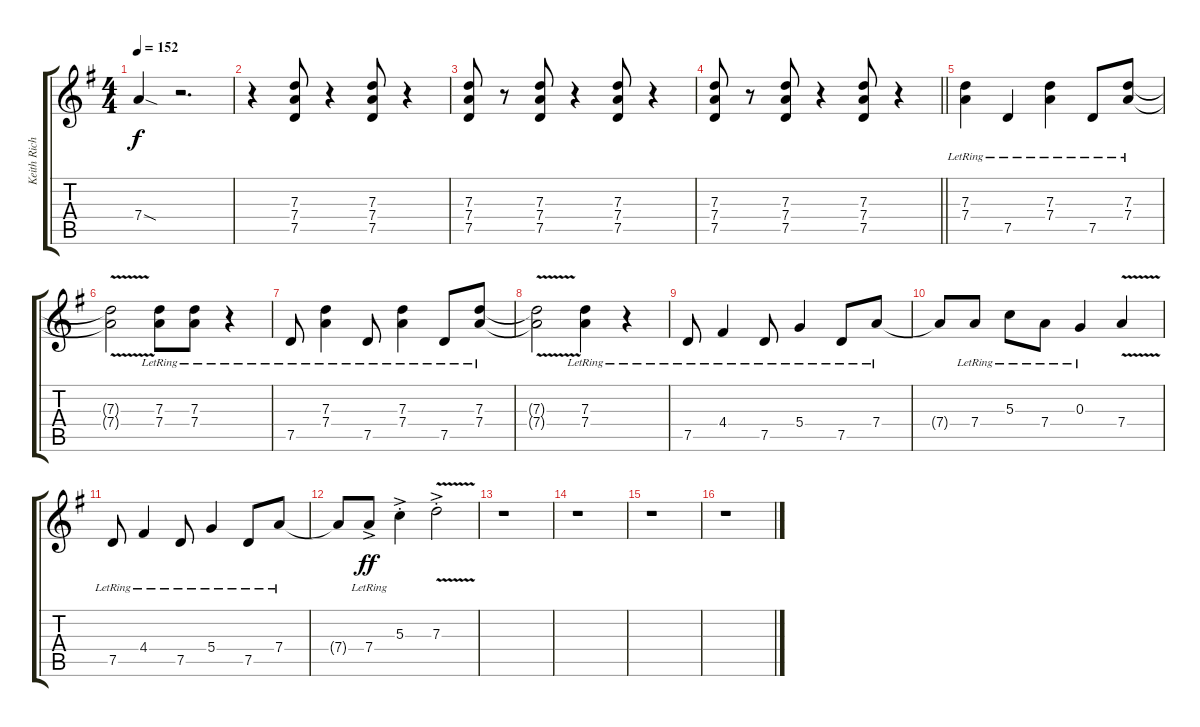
\track ("Keith Richards" "Keith Rich") {instrument overdrivenguitar}
\staff {score tabs}
\tuning (D4 B3 G3 D3 G2 D2) {hide}
\ts (4 4)
\tempo 152
\clef g2
\ks g
7.4{sod}.4{dy f} r.2{d} |
r.4 (7.3 7.4 7.5).8 r.4 (7.3 7.4 7.5).8 r.4 |
(7.3 7.4 7.5).8 r.8 (7.3 7.4 7.5).8 r.4 (7.3 7.4 7.5).8 r.4 |
\barLineRight lightlight
(7.3 7.4 7.5).8 r.8 (7.3 7.4 7.5).8 r.4 (7.3 7.4 7.5).8 r.4 |
(7.3{lr} 7.4{lr}).4 7.5{lr}.4 (7.3{lr} 7.4{lr}).4 7.5{lr}.8 (7.3{lr} 7.4{lr}).8 |
(7.3{v t} 7.4{v t}).2 (7.3{lr} 7.4{lr}).8 (7.3{lr} 7.4{lr}).8 r.4 |
7.5{lr}.8 (7.3{lr} 7.4{lr}).4 7.5{lr}.8 (7.3{lr} 7.4{lr}).4 7.5{lr}.8 (7.3{lr} 7.4{lr}).8 |
(7.3{v t} 7.4{v t}).2 (7.3{lr} 7.4{lr}).4 r.4 |
7.5{lr}.8 4.4{lr}.4 7.5{lr}.8 5.4{lr}.4 7.5{lr}.8 7.4{lr}.8 |
7.4{t}.8 7.4{lr}.8 5.3{lr}.8 7.4{lr}.8 0.3{lr}.4 7.4{v}.4 |
7.5{lr}.8 4.4{lr}.4 7.5{lr}.8 5.4{lr}.4 7.5{lr}.8 7.4{lr}.8 |
7.4{t}.8 7.4{ac lr}.8{dy ff} 5.3{ac st}.4 7.3{v ac st}.2 |
r.1 |
r.1 |
r.1 |
r.1
